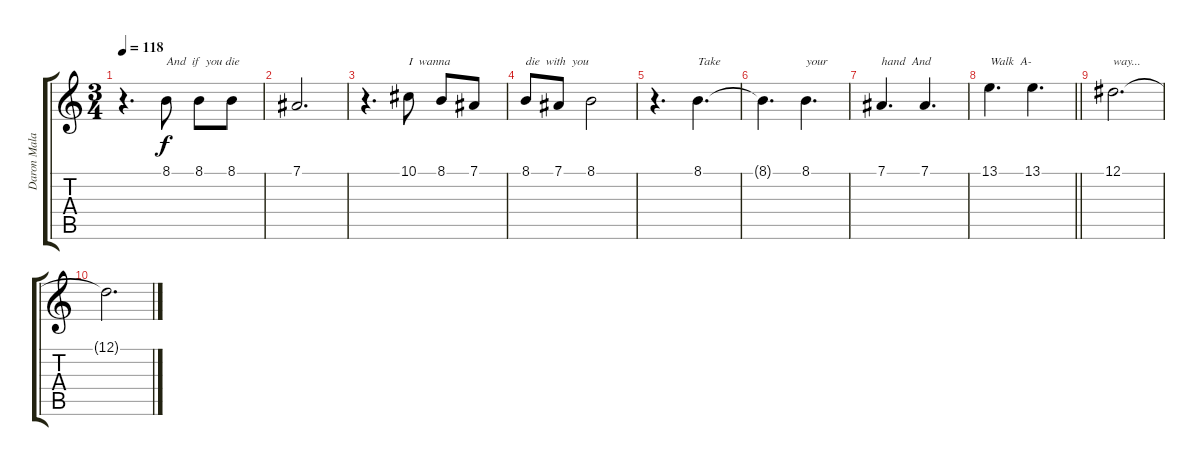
\track ("Daron Malakian vocal" "Daron Mala") {instrument sopranosax}
\staff {score tabs}
\tuning (Eb4 Bb3 Gb3 Db3 Ab2 Db2) {hide}
\ts (3 4)
\tempo 118
\clef g2
\ks c
r.4{d dy f} 8.1.8{txt "And  if  you die"} 8.1.8 8.1.8 |
7.1.2{d} |
r.4{d} 10.1.8{txt "I  wanna"} 8.1.8 7.1.8 |
8.1.8{txt "die  with  you"} 7.1.8 8.1.2 |
r.4{d} 8.1.4{d txt "Take"} |
8.1{t}.4{d} 8.1.4{d txt "your"} |
7.1.4{d txt "hand  And"} 7.1.4{d} |
\barLineRight lightlight
13.1.4{d txt "Walk  A-"} 13.1.4{d} |
12.1.2{d txt "way..." volume 10} |
12.1{t}.2{d}
